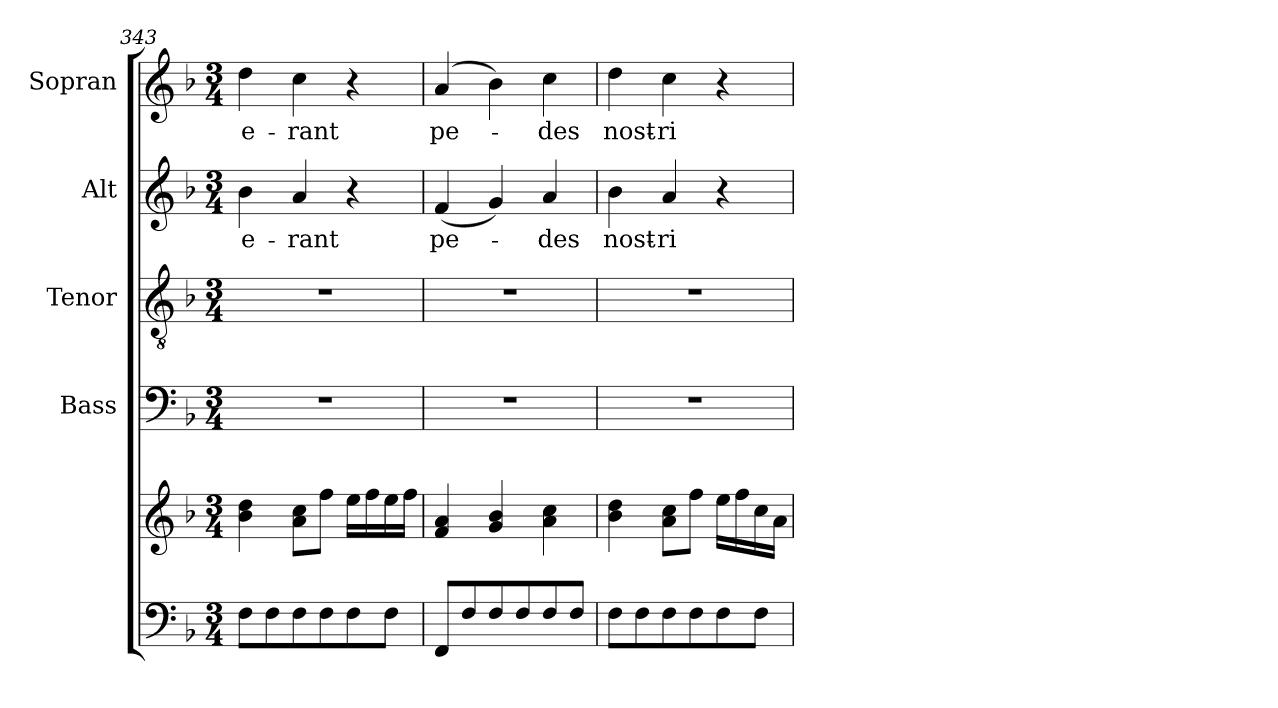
**kern	**kern	**kern	**kern	**kern	**text	**kern	**text
*part5	*part5	*part4	*part3	*part2	*part2	*part1	*part1
*staff6	*staff5	*staff4	*staff3	*staff2	*staff2	*staff1	*staff1
*	*	*I"Bass	*I"Tenor	*I"Alt	*	*I"Sopran	*
*	*	*I'B.	*I'T.	*I'A.	*	*I'S.	*
*clefF4	*clefG2	*clefF4	*clefGv2	*clefG2	*	*clefG2	*
*k[b-]	*k[b-]	*k[b-]	*k[b-]	*k[b-]	*	*k[b-]	*
*F:	*F:	*F:	*F:	*F:	*	*F:	*
*M3/4	*M3/4	*M3/4	*M3/4	*M3/4	*	*M3/4	*
=343	=343	=343	=343	=343	=343	=343	=343
!	!	!	!	!	!LO:LY:b	!	!LO:LY:b
8F\L	4b-\ 4dd\	2.r	2.r	4b-\	e-	4dd\	e-
8F\	.	.	.	.	.	.	.
!	!	!	!	!	!LO:LY:b	!	!LO:LY:b
8F\	8a\ 8cc\L	.	.	4a/	-rant	4cc\	-rant
8F\	8ff\J	.	.	.	.	.	.
8F\	16ee\LL	.	.	4r	.	4r	.
.	16ff\	.	.	.	.	.	.
8F\J	16ee\	.	.	.	.	.	.
.	16ff\JJ	.	.	.	.	.	.
=344	=344	=344	=344	=344	=344	=344	=344
!	!	!	!	!	!LO:LY:b	!	!LO:LY:b
8FF/L	4f/ 4a/	2.r	2.r	(<4f/	pe-	(4a/	pe-
8F/	.	.	.	.	.	.	.
8F/	4g/ 4b-/	.	.	4g/)	.	4b-\)	.
8F/	.	.	.	.	.	.	.
!	!	!	!	!	!LO:LY:b	!	!LO:LY:b
8F/	4a\ 4cc\	.	.	4a/	-des	4cc\	-des
8F/J	.	.	.	.	.	.	.
!!LO:PB:g=z
=345	=345	=345	=345	=345	=345	=345	=345
!	!	!	!	!	!LO:LY:b	!	!LO:LY:b
8F\L	4b-\ 4dd\	2.r	2.r	4b-\	nost-	4dd\	nost-
8F\	.	.	.	.	.	.	.
!	!	!	!	!	!LO:LY:b	!	!LO:LY:b
8F\	8a\ 8cc\L	.	.	4a/	-ri	4cc\	-ri
8F\	8ff\J	.	.	.	.	.	.
8F\	16ee\LL	.	.	4r	.	4r	.
.	16ff\	.	.	.	.	.	.
8F\J	16cc\	.	.	.	.	.	.
.	16a\JJ	.	.	.	.	.	.
=	=	=	=	=	=	=	=
*-	*-	*-	*-	*-	*-	*-	*-
